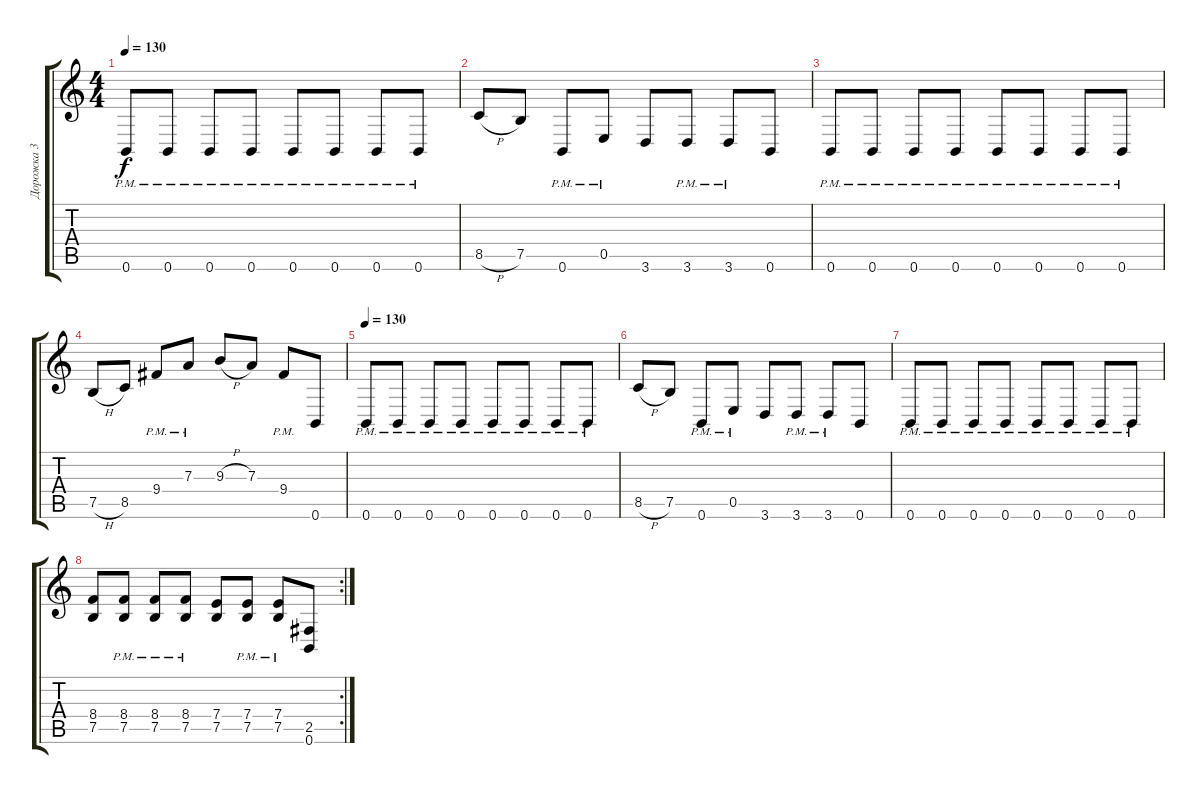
\track ("Дорожка 3" "Дорожка 3") {instrument overdrivenguitar}
\staff {score tabs}
\tuning (B3 Gb3 D3 A2 E2 B1) {hide}
\ts (4 4)
\tempo 130
\clef g2
\ks c
0.6{pm}.8{dy f} 0.6{pm}.8 0.6{pm}.8 0.6{pm}.8 0.6{pm}.8 0.6{pm}.8 0.6{pm}.8 0.6{pm}.8 |
8.5{h}.8 7.5.8 0.6{pm}.8 0.5{pm}.8 3.6.8 3.6{pm}.8 3.6{pm}.8 0.6.8 |
0.6{pm}.8 0.6{pm}.8 0.6{pm}.8 0.6{pm}.8 0.6{pm}.8 0.6{pm}.8 0.6{pm}.8 0.6{pm}.8 |
7.5{h}.8 8.5.8 9.4{pm}.8 7.3{pm}.8 9.3{h}.8 7.3.8 9.4{pm}.8 0.6.8 |
\tempo 130
0.6{pm}.8 0.6{pm}.8 0.6{pm}.8 0.6{pm}.8 0.6{pm}.8 0.6{pm}.8 0.6{pm}.8 0.6{pm}.8 |
8.5{h}.8 7.5.8 0.6{pm}.8 0.5{pm}.8 3.6.8 3.6{pm}.8 3.6{pm}.8 0.6.8 |
0.6{pm}.8 0.6{pm}.8 0.6{pm}.8 0.6{pm}.8 0.6{pm}.8 0.6{pm}.8 0.6{pm}.8 0.6{pm}.8 |
\rc 2
(8.4 7.5).8 (8.4{pm} 7.5{pm}).8 (8.4{pm} 7.5{pm}).8 (8.4{pm} 7.5{pm}).8 (7.4 7.5).8 (7.4{pm} 7.5{pm}).8 (7.4{pm} 7.5{pm}).8 (2.5 0.6).8
